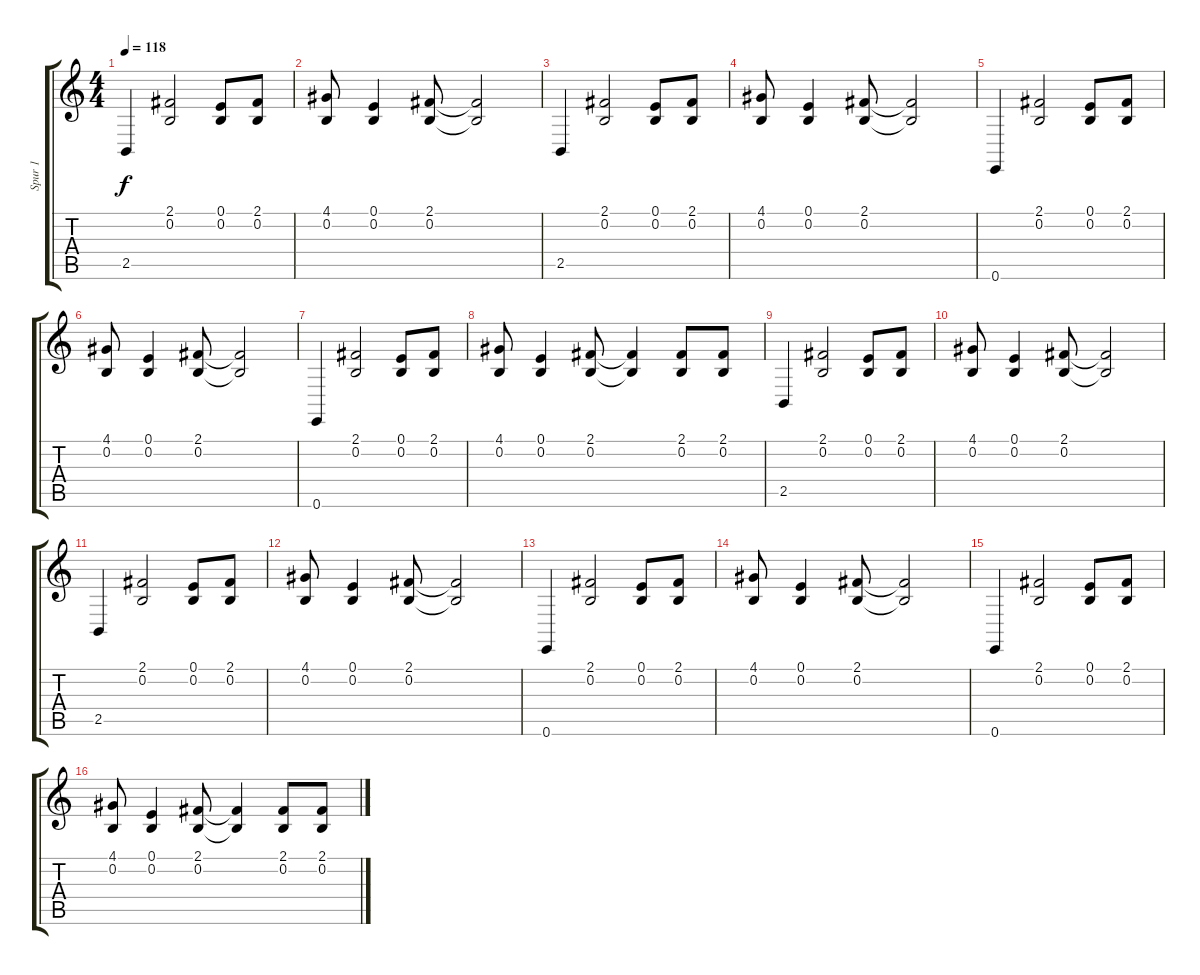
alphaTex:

\track ("Spur 1" "Spur 1") {instrument acousticgrandpiano}
\staff {score tabs}
\tuning (E4 B3 G3 D3 A2 E2) {hide}
\ts (4 4)
\tempo 118
\clef g2
\ks c
2.5.4{dy f instrument sitar} (2.1 0.2).2 (0.1 0.2).8 (2.1 0.2).8 |
(4.1 0.2).8 (0.1 0.2).4 (2.1 0.2).8 (2.1{t} 0.2{t}).2 |
2.5.4 (2.1 0.2).2 (0.1 0.2).8 (2.1 0.2).8 |
(4.1 0.2).8 (0.1 0.2).4 (2.1 0.2).8 (2.1{t} 0.2{t}).2 |
0.6.4 (2.1 0.2).2 (0.1 0.2).8 (2.1 0.2).8 |
(4.1 0.2).8 (0.1 0.2).4 (2.1 0.2).8 (2.1{t} 0.2{t}).2 |
0.6.4 (2.1 0.2).2 (0.1 0.2).8 (2.1 0.2).8 |
(4.1 0.2).8 (0.1 0.2).4 (2.1 0.2).8 (2.1{t} 0.2{t}).4 (2.1 0.2).8 (2.1 0.2).8 |
2.5.4{instrument banjo} (2.1 0.2).2 (0.1 0.2).8 (2.1 0.2).8 |
(4.1 0.2).8 (0.1 0.2).4 (2.1 0.2).8 (2.1{t} 0.2{t}).2 |
2.5.4 (2.1 0.2).2 (0.1 0.2).8 (2.1 0.2).8 |
(4.1 0.2).8 (0.1 0.2).4 (2.1 0.2).8 (2.1{t} 0.2{t}).2 |
0.6.4 (2.1 0.2).2 (0.1 0.2).8 (2.1 0.2).8 |
(4.1 0.2).8 (0.1 0.2).4 (2.1 0.2).8 (2.1{t} 0.2{t}).2 |
0.6.4 (2.1 0.2).2 (0.1 0.2).8 (2.1 0.2).8 |
(4.1 0.2).8 (0.1 0.2).4 (2.1 0.2).8 (2.1{t} 0.2{t}).4 (2.1 0.2).8 (2.1 0.2).8
